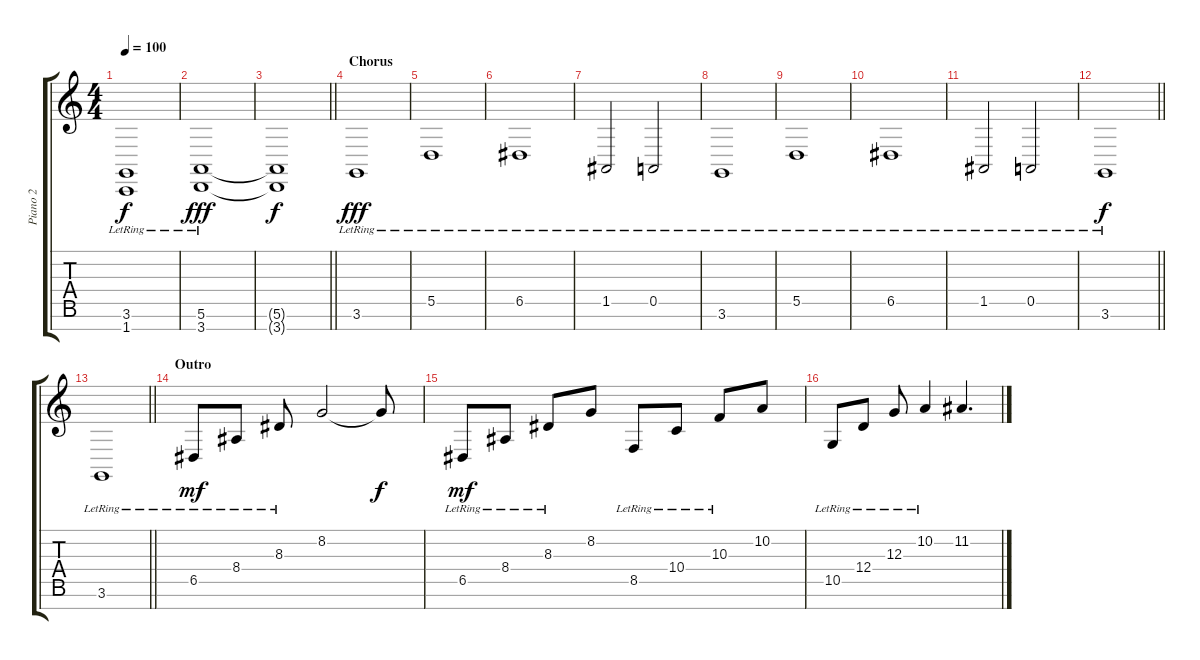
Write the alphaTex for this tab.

\track ("Piano 2" "Piano 2") {instrument acousticgrandpiano}
\staff {score tabs}
\tuning (E4 B3 G3 D3 A2 E2 B1) {hide}
\ts (4 4)
\tempo 100
\clef g2
\ks c
(3.6{lr} 1.7{lr}).1{dy f} |
(5.6{lr} 3.7{lr}).1{dy fff} |
\barLineRight lightlight
(5.6{t} 3.7{t}).1{dy f} |
\section ("" "Chorus")
3.6{lr}.1{dy fff} |
5.5{lr}.1 |
6.5{lr}.1 |
1.5{lr}.2 0.5{lr}.2 |
3.6{lr}.1 |
5.5{lr}.1 |
6.5{lr}.1 |
1.5{lr}.2 0.5{lr}.2 |
\barLineRight lightlight
3.6{lr}.1{dy f} |
\barLineRight lightlight
3.6{lr}.1 |
\section ("" "Outro")
6.5{lr}.8{dy mf} 8.4{lr}.8 8.3{lr}.8 8.2.2 8.2{t}.8{dy f} |
6.5{lr}.8{dy mf} 8.4{lr}.8 8.3{lr}.8 8.2.8 8.5{lr}.8 10.4{lr}.8 10.3{lr}.8 10.2.8 |
10.5{lr}.8 12.4{lr}.8 12.3{lr}.8 10.2{lr}.4 11.2.4{d}
